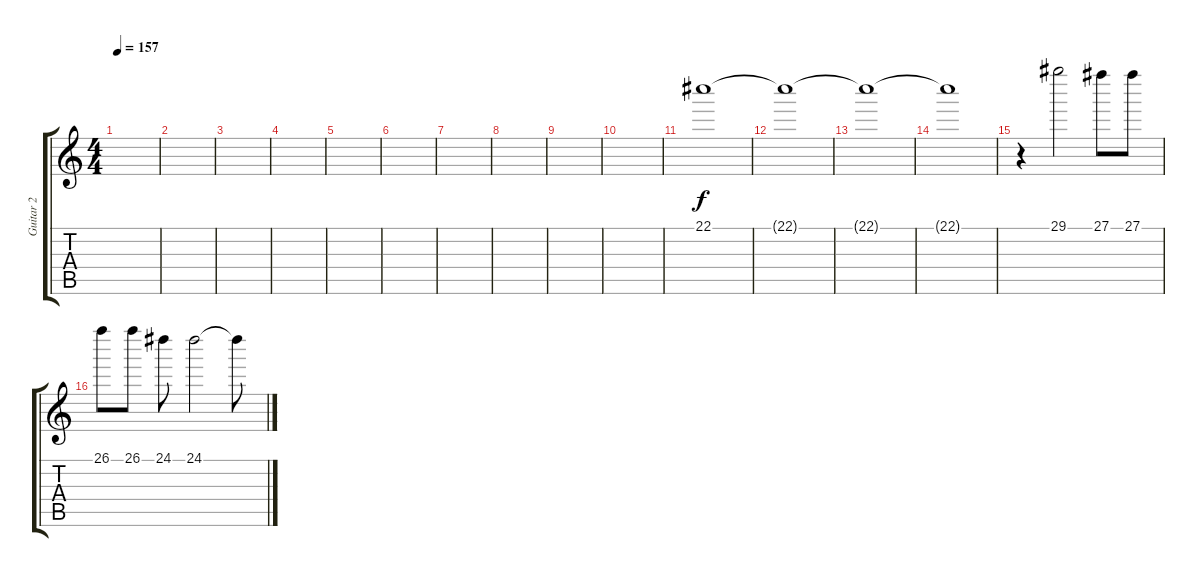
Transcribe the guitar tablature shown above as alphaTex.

\track ("Guitar 2" "Guitar 2") {instrument acousticguitarnylon}
\staff {score tabs}
\tuning (Eb4 Bb3 Gb3 Db3 Ab2 Eb2) {hide}
\ts (4 4)
\tempo 157
\clef g2
\ks c
|
|
|
|
|
|
|
|
|
|
22.1.1{volume 16 instrument distortionguitar} |
22.1{t}.1 |
22.1{t}.1 |
22.1{t}.1 |
r.4 29.1.2 27.1.8 27.1.8 |
26.1.8 26.1.8 24.1.8 24.1.2 24.1{t}.8
